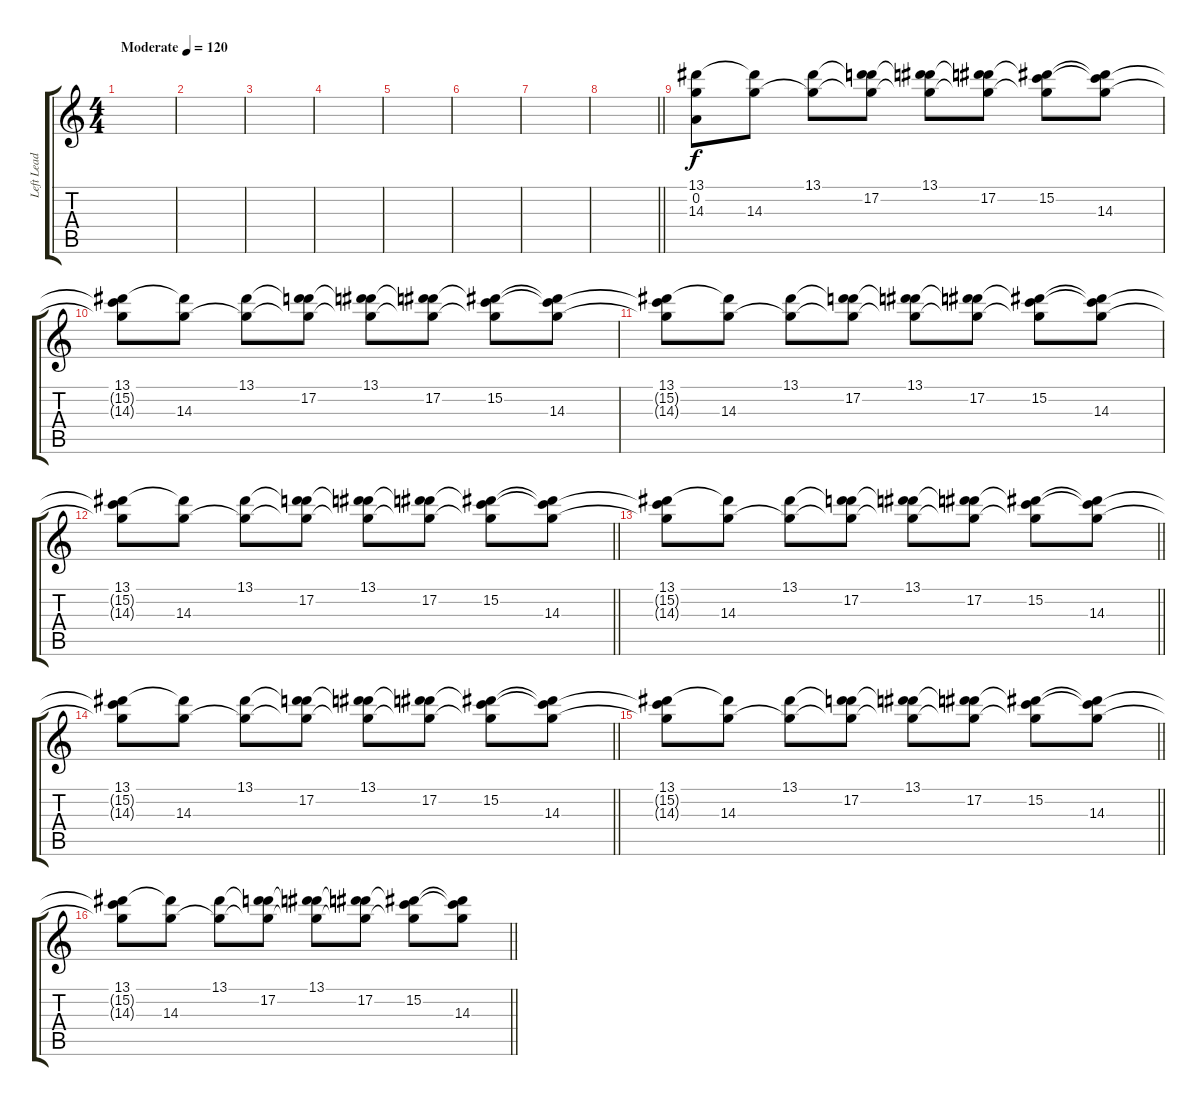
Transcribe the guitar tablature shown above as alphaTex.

\track ("Left Lead 1" "Left Lead ") {instrument distortionguitar}
\staff {score tabs}
\tuning (D4 A3 F3 C3 G2 C2) {hide}
\ts (4 4)
\section ("" "")
\tempo (120 "Moderate")
\clef g2
\ks c
|
|
|
|
|
|
|
\barLineRight lightlight
|
\section ("" "")
(13.1 0.2 14.3).8 (13.1{t} 14.3).8 (13.1 14.3{t}).8 (13.1{t} 17.2 14.3{t}).8 (13.1 17.2{t} 14.3{t}).8 (13.1{t} 17.2 14.3{t}).8 (13.1{t} 15.2 14.3{t}).8 (13.1{t} 15.2{t} 14.3).8 |
(13.1 15.2{t} 14.3{t}).8 (13.1{t} 14.3).8 (13.1 14.3{t}).8 (13.1{t} 17.2 14.3{t}).8 (13.1 17.2{t} 14.3{t}).8 (13.1{t} 17.2 14.3{t}).8 (13.1{t} 15.2 14.3{t}).8 (13.1{t} 15.2{t} 14.3).8 |
(13.1 15.2{t} 14.3{t}).8 (13.1{t} 14.3).8 (13.1 14.3{t}).8 (13.1{t} 17.2 14.3{t}).8 (13.1 17.2{t} 14.3{t}).8 (13.1{t} 17.2 14.3{t}).8 (13.1{t} 15.2 14.3{t}).8 (13.1{t} 15.2{t} 14.3).8 |
\barLineRight lightlight
(13.1 15.2{t} 14.3{t}).8 (13.1{t} 14.3).8 (13.1 14.3{t}).8 (13.1{t} 17.2 14.3{t}).8 (13.1 17.2{t} 14.3{t}).8 (13.1{t} 17.2 14.3{t}).8 (13.1{t} 15.2 14.3{t}).8 (13.1{t} 15.2{t} 14.3).8 |
\section ("" "")
\barLineRight lightlight
(13.1 15.2{t} 14.3{t}).8 (13.1{t} 14.3).8 (13.1 14.3{t}).8 (13.1{t} 17.2 14.3{t}).8 (13.1 17.2{t} 14.3{t}).8 (13.1{t} 17.2 14.3{t}).8 (13.1{t} 15.2 14.3{t}).8 (13.1{t} 15.2{t} 14.3).8 |
\barLineRight lightlight
(13.1 15.2{t} 14.3{t}).8 (13.1{t} 14.3).8 (13.1 14.3{t}).8 (13.1{t} 17.2 14.3{t}).8 (13.1 17.2{t} 14.3{t}).8 (13.1{t} 17.2 14.3{t}).8 (13.1{t} 15.2 14.3{t}).8 (13.1{t} 15.2{t} 14.3).8 |
\barLineRight lightlight
(13.1 15.2{t} 14.3{t}).8 (13.1{t} 14.3).8 (13.1 14.3{t}).8 (13.1{t} 17.2 14.3{t}).8 (13.1 17.2{t} 14.3{t}).8 (13.1{t} 17.2 14.3{t}).8 (13.1{t} 15.2 14.3{t}).8 (13.1{t} 15.2{t} 14.3).8 |
\barLineRight lightlight
(13.1 15.2{t} 14.3{t}).8 (13.1{t} 14.3).8 (13.1 14.3{t}).8 (13.1{t} 17.2 14.3{t}).8 (13.1 17.2{t} 14.3{t}).8 (13.1{t} 17.2 14.3{t}).8 (13.1{t} 15.2 14.3{t}).8 (13.1{t} 15.2{t} 14.3).8
